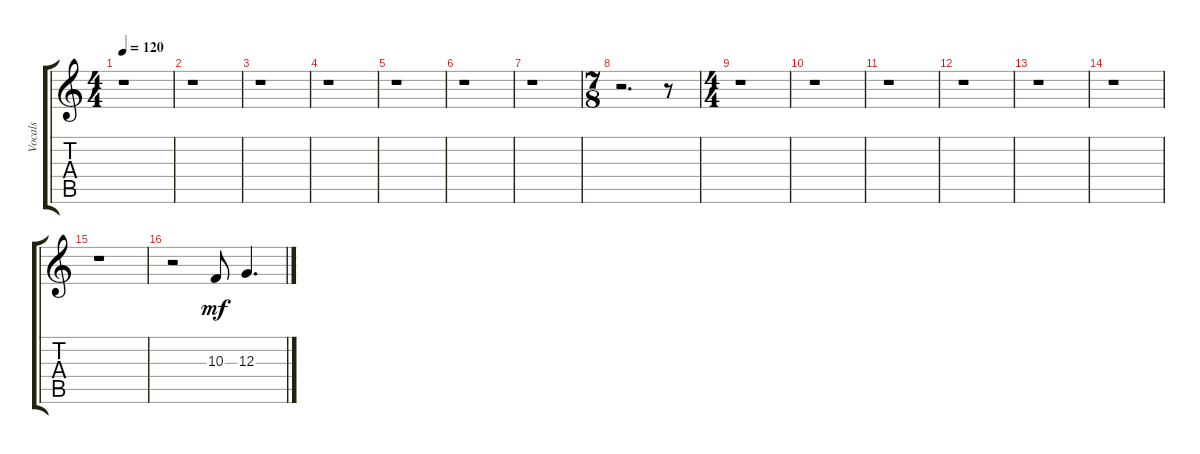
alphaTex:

\track ("Vocals" "Vocals") {instrument clarinet}
\staff {score tabs}
\tuning (E4 B3 G3 D3 A2 E2) {hide}
\ts (4 4)
\tempo 120
\clef g2
\ks c
r.1{dy mf} |
r.1 |
r.1 |
r.1 |
r.1 |
r.1 |
r.1 |
\ts (7 8)
r.2{d} r.8 |
\ts (4 4)
r.1 |
r.1 |
r.1 |
r.1 |
r.1 |
r.1 |
r.1 |
r.2 10.3.8 12.3.4{d}
